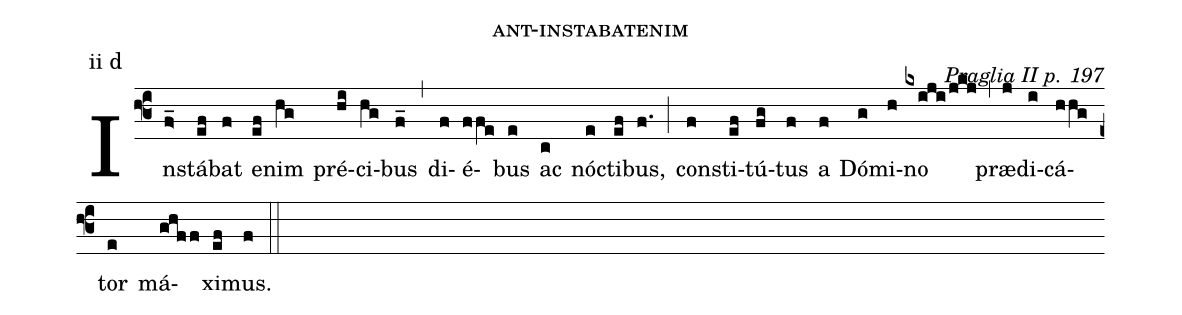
name: ant-instabatenim;
commentary: Praglia II p. 197;
annotation: ii d;
%%
(f3) In(f>_)stá(ef)bat(f) e(ef)nim(hg) pré(hi)ci(hg)bus(f_) (,) di(f)é(ffe)bus(e) ac(c) nóc(e)ti(ef)bus,(f.) (;) con(f)sti(ef)tú(fg)tus(f) a(f) Dó(g)mi(h)no(kxiji/jkj) (,) præ(j)di(i)cá(hhg)tor(e) má(ghff)xi(ef)mus.(f) (::)
